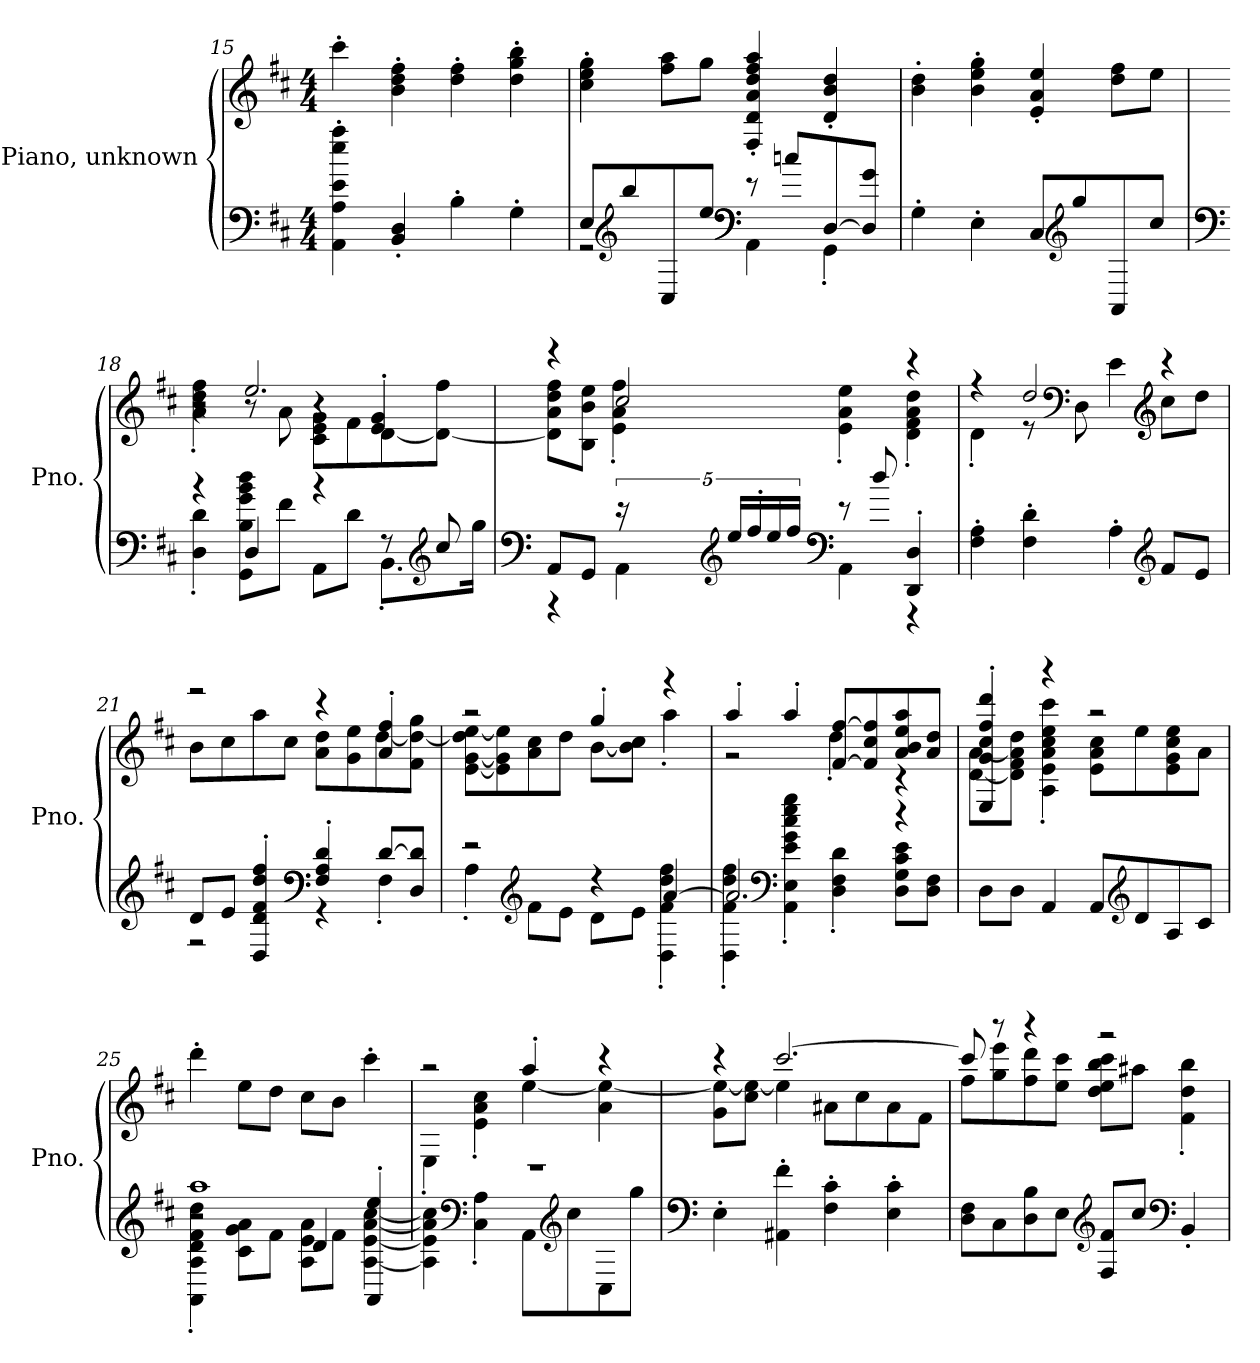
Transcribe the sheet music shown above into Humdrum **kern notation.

**kern	**kern
*part1	*part1
*staff2	*staff1
*I"Piano, unknown	*
*I'Pno.	*
*clefF4	*clefG2
*k[f#c#]	*k[f#c#]
*M4/4	*M4/4
=15	=15
4AA\' 4A\' 4e\' 4ee\' 4aa\'	4ccc#'\
4BB/' 4D/'	4b\' 4dd\' 4ff#\'
4B'\	4dd\' 4ff#\'
4G'\	4dd\' 4gg\' 4bb\'
!!LO:LB:g=z
=16	=16
*^	*
8E/L	2r	4cc#\' 4ee\' 4gg\'
*clefG2	*	*
8bb/	.	.
8C#/	.	8ff#\ 8aa\L
8ee/J	.	8gg\J
*clefF4	*	*
8r	4AA\	4F#/' 4d/' 4a/' 4dd/' 4ff#/' 4aa/'
8ccn/L	.	.
[8D/	4GG'\	4d/' 4b/' 4dd/'
8D/] 8g/J	.	.
*v	*v	*
=17	=17
4G'\	4b\' 4dd\'
4E'\	4b\' 4ee\' 4gg\'
8C#/L	4e/' 4a/' 4ee/'
*clefG2	*
8gg/	.
8AA/	8dd\ 8ff#\L
8cc#/J	8ee\J
=18	=18
*clefF4	*
*^	*^
*	*	*	*^
4r	4D\' 4d\'	4r	4a\' 4dd\' 4ff#\'	2r
4D/	8GG\ 8B\ 8g\ 8b\ 8dd\L	2.ee/	8r	.
.	8f#\J	.	8a\	.
4r	8AA\L	.	8c#\ 8e\ 8g\L	4r
.	8d\J	.	8f#\	.
8r	8.BB'\L	.	[8d\	4e/' 4g/'
*clefG2	*	*	*	*
8cc#/	.	.	8d\_ 8ff#\J	.
.	16gg\Jk	.	.	.
*	*	*v	*v	*v
!!LO:LB:g=z
=19	=19	=19
*clefF4	*	*
*	*	*^
8AA/L	4r	4r	8d\] 8a\ 8dd\ 8ff#\L
8GG/J	.	.	8B\ 8b\ 8ee\J
20r	4AA\	2cc#/	4e\' 4a\' 4ff#\'
*clefG2	*	*	*
20ee/LL	.	.	.
20ff#'/	.	.	.
20ee/	.	.	.
20ff#/JJ	.	.	.
*clefF4	*	*	*
8r	4AA\	.	4e\' 4a\' 4ee\'
8dd/	.	.	.
4DD/' 4D/'	4r	4r	4d\' 4f#\' 4a\' 4dd\'
*v	*v	*	*
=20	=20	=20
4F#\' 4A\'	4r	4d'\
4F#\' 4d\'	2dd/	8r
*	*clefF4	*
.	.	8D\
4A'\	.	4e\
*clefG2	*clefG2	*
8f#/L	4r	8cc#\L
8e/J	.	8dd\J
=21	=21	=21
*^	*	*
8d/L	2r	2r	8b\L
8e/J	.	.	8cc#\
4D/' 4d/' 4f#/' 4dd/' 4ff#/'	.	.	8aa\
.	.	.	8cc#\J
*clefF4	*	*	*
4F#/' 4A/' 4d/'	4r	4r	8a\ 8dd\L
.	.	.	8g\ 8ee\
[8d/L	4F#'\	4a/' 4ff#/'	[8dd\
8D/ 8d/]J	.	.	8f#\ 8dd\_ 8gg\J
!!LO:PB:g=z	!!
=22	=22	=22	=22
2r	4A'\	2r	[8e\ [8g\ 8dd\] [8ee\L
.	.	.	8e\] 8g\] 8ee\]
*clefG2	*	*	*
.	8f#\L	.	8a\ 8cc#\
.	8e\J	.	8dd\J
4r	8d\L	4gg'/	[8b\L
.	8e\J	.	8b\] 8cc#\J
[4a/	4D\' 4f#\' 4dd\' 4ff#\'	4r	4aa'\
=23	=23	=23	=23
2.a/]	4D\' 4f#\' 4dd\' 4ff#\'	4aa'/	2r
*clefF4	*	*	*
.	4AA\' 4E\' 4e\' 4g\' 4cc#\' 4ee\' 4gg\'	4aa'/	.
.	4D\' 4F#\' 4d\'	[8f#/ [8ff#/L	4dd'\
.	.	8f#/] 8cc#/ 8ff#/]	.
4r	8D\ 8G\ 8c#\ 8e\L	8a/ 8b/ 8ee/ 8aa/	4r
.	8D\ 8F#\J	8a/ 8dd/J	.
*v	*v	*	*
=24	=24	=24
8D\L	4E/' 4g/' 4cc#/' 4ff#/' 4ddd/'	[8d\ [8a\L
8D\J	.	8d\] 8f#\ 8a\] 8dd\J
4AA/	4r	4A\' 4e\' 4a\' 4cc#\' 4ee\' 4ccc#\'
8AA/L	2r	8e\ 8a\ 8cc#\L
*clefG2	*	*
8d/	.	8ee\
8A/	.	8e\ 8g\ 8cc#\ 8ee\
8c#/J	.	8a\J
*	*v	*v
=25	=25
*^	*
*	*^	*
1aa	4AA\' 4A\' 4d\' 4f#\' 4dd\'	2r	4ddd'\
.	8c#\ 8g\ 8a\L	.	8ee\L
.	8f#\J	.	8dd\J
.	8A\ 8e\ 8a\L	4d/	8cc#\L
.	8f#\J	.	8b\J
.	[4A\ [4e\ [4a\ [4cc#\	4AA/' 4ee/'	4ccc#'\
*	*v	*v	*
!!LO:LB:g=z
=26	=26	=26
*	*	*^
1r	4A\] 4e\] 4a\] 4cc#\]	2r	4E'\
*clefF4	*	*	*
.	4C#\' 4A\'	.	4e\' 4a\' 4cc#\'
.	8AA\L	4aa'/	[4ee\
*clefG2	*	*	*
.	8cc#\	.	.
.	8C#\	4r	4a\ 4ee\_
.	8gg\J	.	.
*v	*v	*	*
=27	=27	=27
*clefF4	*	*
4E'\	4r	8g\ 8ee\_L
.	.	8cc#\ 8ee\_J
4AA#X\' 4f#\'	[2.ccc#/	4ee\]
4F#\' 4c#\'	.	8a#X\L
.	.	8cc#\
4E\' 4c#\'	.	8a#\
.	.	8f#\J
=28	=28	=28
8D\ 8F#\L	8ccc#/]	8ff#\L
8C#\	8r	8gg\ 8eee\
8D\ 8B\	4r	8ff#\ 8ddd\
8E\J	.	8ee\ 8ccc#\J
*clefG2	*	*
8F#/ 8f#/L	2r	8dd\ 8ee\ 8bb\ 8ccc#\L
8cc#/J	.	8aa#X\J
*clefF4	*	*
4BB'/	.	4f#\' 4dd\' 4bb\'
*	*v	*v
=	=
*-	*-
